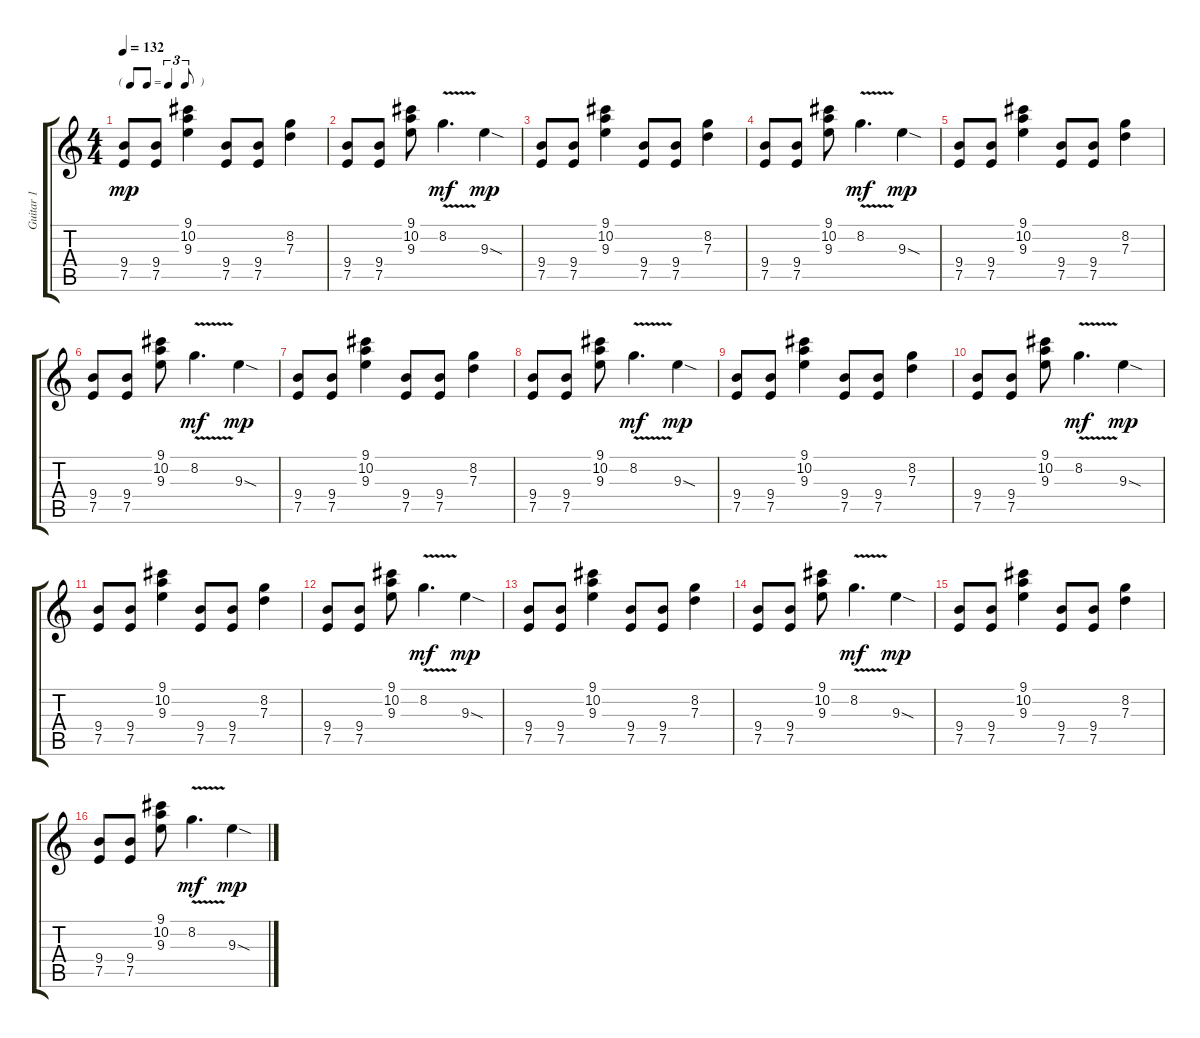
\track ("Guitar 1" "Guitar 1") {instrument distortionguitar}
\staff {score tabs}
\tuning (E4 B3 G3 D3 A2 E2) {hide}
\ts (4 4)
\tf triplet8th
\tempo 132
\clef g2
\ks c
(9.4 7.5).8{dy mp} (9.4 7.5).8 (9.1 10.2 9.3).4 (9.4 7.5).8 (9.4 7.5).8 (8.2 7.3).4 |
(9.4 7.5).8 (9.4 7.5).8 (9.1 10.2 9.3).8 8.2{v}.4{d dy mf} 9.3{sod}.4{dy mp} |
(9.4 7.5).8 (9.4 7.5).8 (9.1 10.2 9.3).4 (9.4 7.5).8 (9.4 7.5).8 (8.2 7.3).4 |
(9.4 7.5).8 (9.4 7.5).8 (9.1 10.2 9.3).8 8.2{v}.4{d dy mf} 9.3{sod}.4{dy mp} |
(9.4 7.5).8 (9.4 7.5).8 (9.1 10.2 9.3).4 (9.4 7.5).8 (9.4 7.5).8 (8.2 7.3).4 |
(9.4 7.5).8 (9.4 7.5).8 (9.1 10.2 9.3).8 8.2{v}.4{d dy mf} 9.3{sod}.4{dy mp} |
(9.4 7.5).8 (9.4 7.5).8 (9.1 10.2 9.3).4 (9.4 7.5).8 (9.4 7.5).8 (8.2 7.3).4 |
(9.4 7.5).8 (9.4 7.5).8 (9.1 10.2 9.3).8 8.2{v}.4{d dy mf} 9.3{sod}.4{dy mp} |
(9.4 7.5).8 (9.4 7.5).8 (9.1 10.2 9.3).4 (9.4 7.5).8 (9.4 7.5).8 (8.2 7.3).4 |
(9.4 7.5).8 (9.4 7.5).8 (9.1 10.2 9.3).8 8.2{v}.4{d dy mf} 9.3{sod}.4{dy mp} |
(9.4 7.5).8 (9.4 7.5).8 (9.1 10.2 9.3).4 (9.4 7.5).8 (9.4 7.5).8 (8.2 7.3).4 |
(9.4 7.5).8 (9.4 7.5).8 (9.1 10.2 9.3).8 8.2{v}.4{d dy mf} 9.3{sod}.4{dy mp} |
(9.4 7.5).8 (9.4 7.5).8 (9.1 10.2 9.3).4 (9.4 7.5).8 (9.4 7.5).8 (8.2 7.3).4 |
(9.4 7.5).8 (9.4 7.5).8 (9.1 10.2 9.3).8 8.2{v}.4{d dy mf} 9.3{sod}.4{dy mp} |
(9.4 7.5).8 (9.4 7.5).8 (9.1 10.2 9.3).4 (9.4 7.5).8 (9.4 7.5).8 (8.2 7.3).4 |
(9.4 7.5).8 (9.4 7.5).8 (9.1 10.2 9.3).8 8.2{v}.4{d dy mf} 9.3{sod}.4{dy mp}
